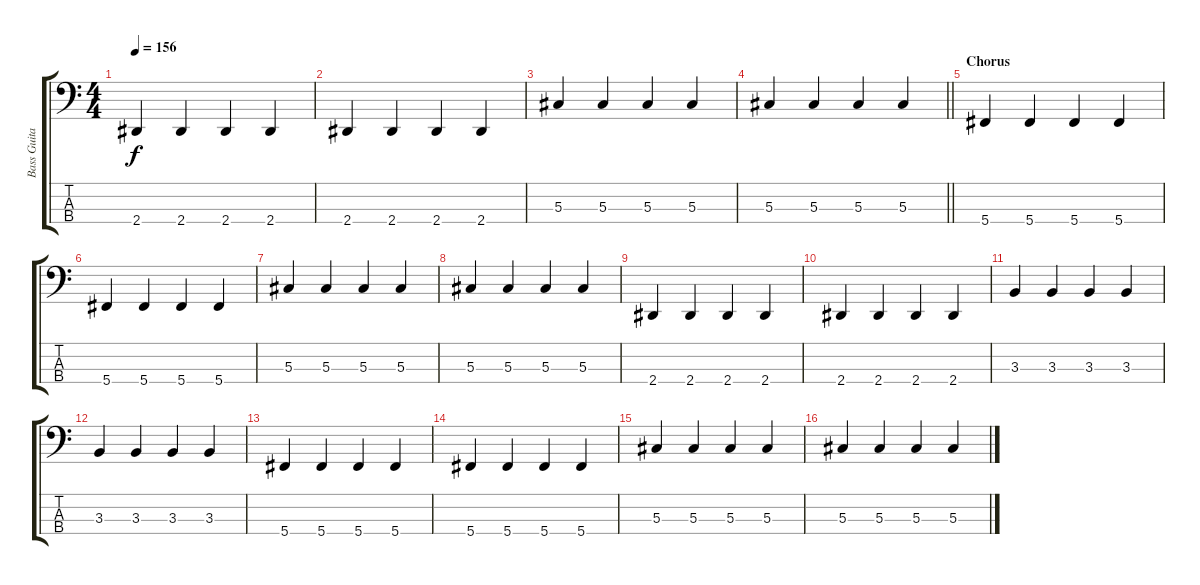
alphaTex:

\track ("Bass Guitar" "Bass Guita") {instrument electricbassfinger}
\staff {score tabs}
\tuning (Gb2 Db2 Ab1 Db1) {hide}
\ts (4 4)
\tempo 156
\clef f4
\ks c
2.4.4{dy f} 2.4.4 2.4.4 2.4.4 |
2.4.4 2.4.4 2.4.4 2.4.4 |
5.3.4 5.3.4 5.3.4 5.3.4 |
\barLineRight lightlight
5.3.4 5.3.4 5.3.4 5.3.4 |
\section ("" "Chorus")
5.4.4 5.4.4 5.4.4 5.4.4 |
5.4.4 5.4.4 5.4.4 5.4.4 |
5.3.4 5.3.4 5.3.4 5.3.4 |
5.3.4 5.3.4 5.3.4 5.3.4 |
2.4.4 2.4.4 2.4.4 2.4.4 |
2.4.4 2.4.4 2.4.4 2.4.4 |
3.3.4 3.3.4 3.3.4 3.3.4 |
3.3.4 3.3.4 3.3.4 3.3.4 |
5.4.4 5.4.4 5.4.4 5.4.4 |
5.4.4 5.4.4 5.4.4 5.4.4 |
5.3.4 5.3.4 5.3.4 5.3.4 |
5.3.4 5.3.4 5.3.4 5.3.4
